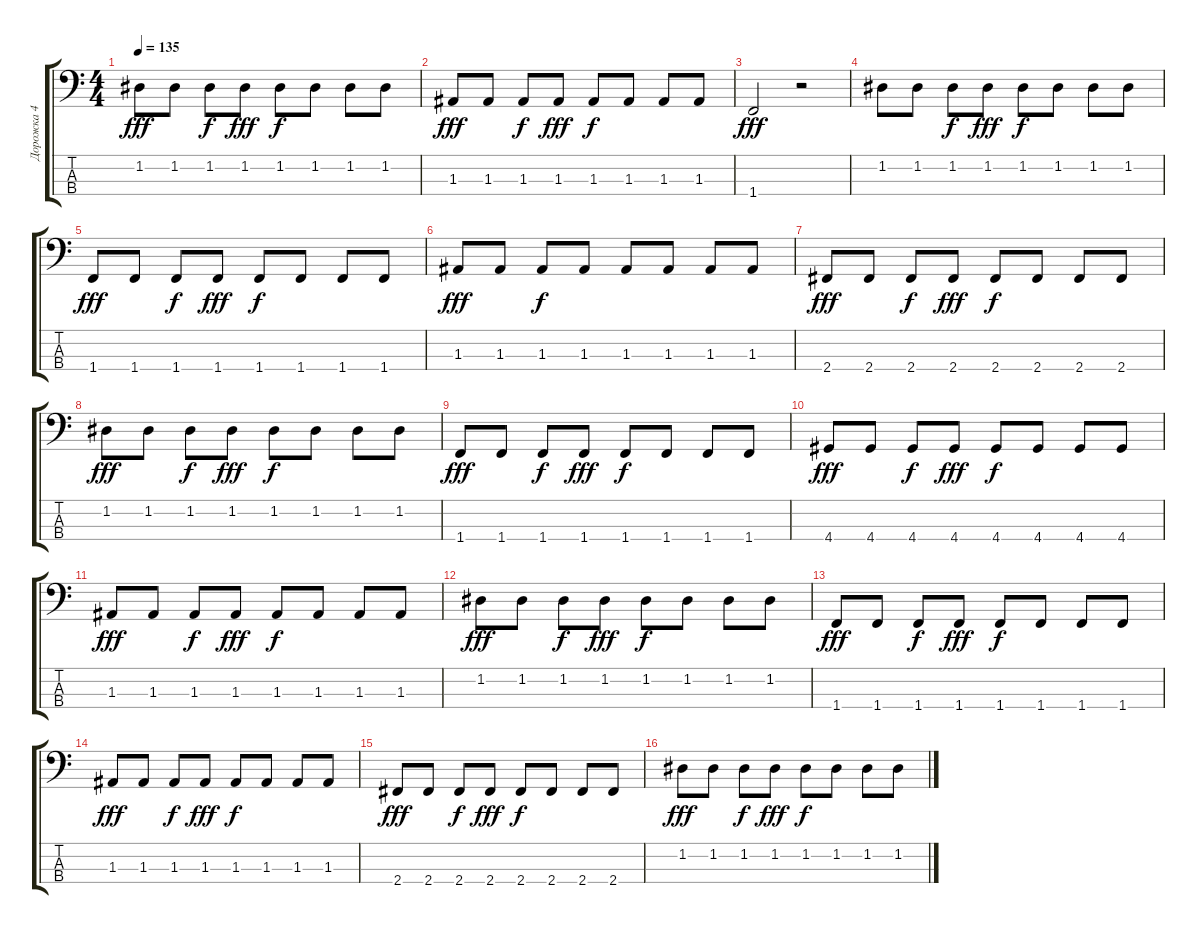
\track ("Дорожка 4" "Дорожка 4") {instrument slapbass2}
\staff {score tabs}
\tuning (G2 D2 A1 E1) {hide}
\ts (4 4)
\tempo 135
\clef f4
\ks c
1.2.8{dy fff} 1.2.8 1.2.8{dy f} 1.2.8{dy fff} 1.2.8{dy f} 1.2.8 1.2.8 1.2.8 |
1.3.8{dy fff} 1.3.8 1.3.8{dy f} 1.3.8{dy fff} 1.3.8{dy f} 1.3.8 1.3.8 1.3.8 |
1.4.2{dy fff} r.2 |
1.2.8 1.2.8 1.2.8{dy f} 1.2.8{dy fff} 1.2.8{dy f} 1.2.8 1.2.8 1.2.8 |
1.4.8{dy fff} 1.4.8 1.4.8{dy f} 1.4.8{dy fff} 1.4.8{dy f} 1.4.8 1.4.8 1.4.8 |
1.3.8{dy fff} 1.3.8 1.3.8{dy f} 1.3.8 1.3.8 1.3.8 1.3.8 1.3.8 |
2.4.8{dy fff} 2.4.8 2.4.8{dy f} 2.4.8{dy fff} 2.4.8{dy f} 2.4.8 2.4.8 2.4.8 |
1.2.8{dy fff} 1.2.8 1.2.8{dy f} 1.2.8{dy fff} 1.2.8{dy f} 1.2.8 1.2.8 1.2.8 |
1.4.8{dy fff} 1.4.8 1.4.8{dy f} 1.4.8{dy fff} 1.4.8{dy f} 1.4.8 1.4.8 1.4.8 |
4.4.8{dy fff} 4.4.8 4.4.8{dy f} 4.4.8{dy fff} 4.4.8{dy f} 4.4.8 4.4.8 4.4.8 |
1.3.8{dy fff} 1.3.8 1.3.8{dy f} 1.3.8{dy fff} 1.3.8{dy f} 1.3.8 1.3.8 1.3.8 |
1.2.8{dy fff} 1.2.8 1.2.8{dy f} 1.2.8{dy fff} 1.2.8{dy f} 1.2.8 1.2.8 1.2.8 |
1.4.8{dy fff} 1.4.8 1.4.8{dy f} 1.4.8{dy fff} 1.4.8{dy f} 1.4.8 1.4.8 1.4.8 |
1.3.8{dy fff} 1.3.8 1.3.8{dy f} 1.3.8{dy fff} 1.3.8{dy f} 1.3.8 1.3.8 1.3.8 |
2.4.8{dy fff} 2.4.8 2.4.8{dy f} 2.4.8{dy fff} 2.4.8{dy f} 2.4.8 2.4.8 2.4.8 |
1.2.8{dy fff} 1.2.8 1.2.8{dy f} 1.2.8{dy fff} 1.2.8{dy f} 1.2.8 1.2.8 1.2.8
